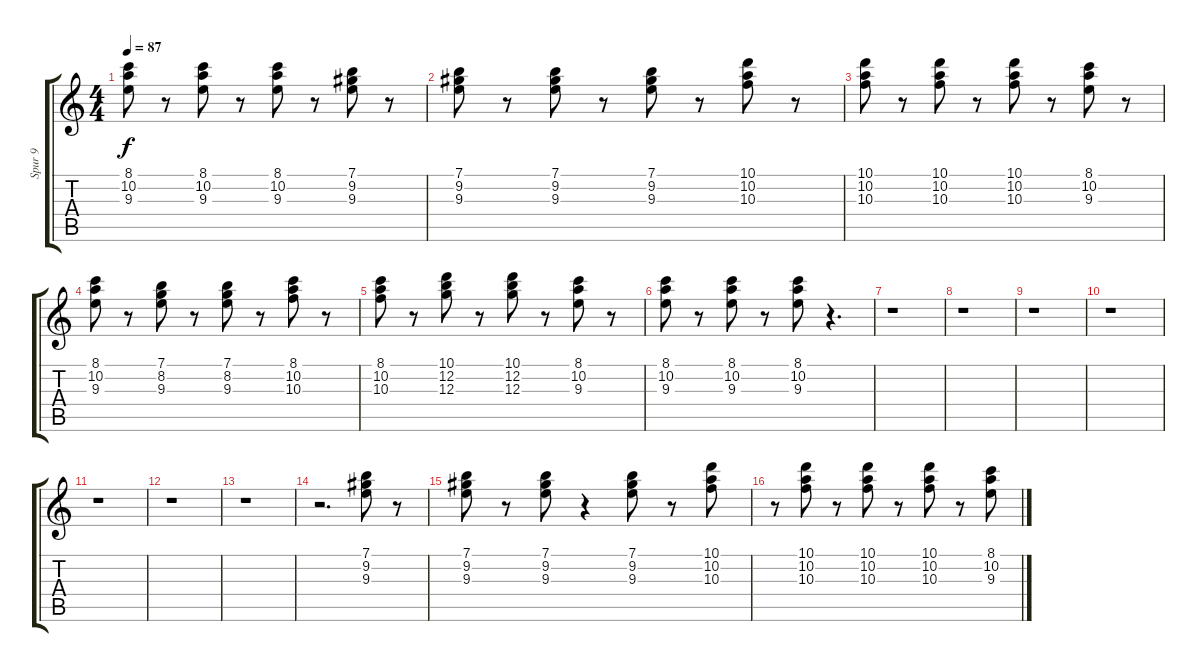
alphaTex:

\track ("Spur 9" "Spur 9") {instrument overdrivenguitar}
\staff {score tabs}
\tuning (E4 B3 G3 D3 A2 E2) {hide}
\ts (4 4)
\tempo 87
\clef g2
\ks c
(8.1 10.2 9.3).8{dy f} r.8 (8.1 10.2 9.3).8 r.8 (8.1 10.2 9.3).8 r.8 (7.1 9.2 9.3).8 r.8 |
(7.1 9.2 9.3).8 r.8 (7.1 9.2 9.3).8 r.8 (7.1 9.2 9.3).8 r.8 (10.1 10.2 10.3).8 r.8 |
(10.1 10.2 10.3).8 r.8 (10.1 10.2 10.3).8 r.8 (10.1 10.2 10.3).8 r.8 (8.1 10.2 9.3).8 r.8 |
(8.1 10.2 9.3).8 r.8 (7.1 8.2 9.3).8 r.8 (7.1 8.2 9.3).8 r.8 (8.1 10.2 10.3).8 r.8 |
(8.1 10.2 10.3).8 r.8 (10.1 12.2 12.3).8 r.8 (10.1 12.2 12.3).8 r.8 (8.1 10.2 9.3).8 r.8 |
(8.1 10.2 9.3).8 r.8 (8.1 10.2 9.3).8 r.8 (8.1 10.2 9.3).8 r.4{d} |
r.1 |
r.1 |
r.1 |
r.1 |
r.1 |
r.1 |
r.1 |
r.2{d} (7.1 9.2 9.3).8 r.8 |
(7.1 9.2 9.3).8 r.8 (7.1 9.2 9.3).8 r.4 (7.1 9.2 9.3).8 r.8 (10.1 10.2 10.3).8 |
r.8 (10.1 10.2 10.3).8 r.8 (10.1 10.2 10.3).8 r.8 (10.1 10.2 10.3).8 r.8 (8.1 10.2 9.3).8
